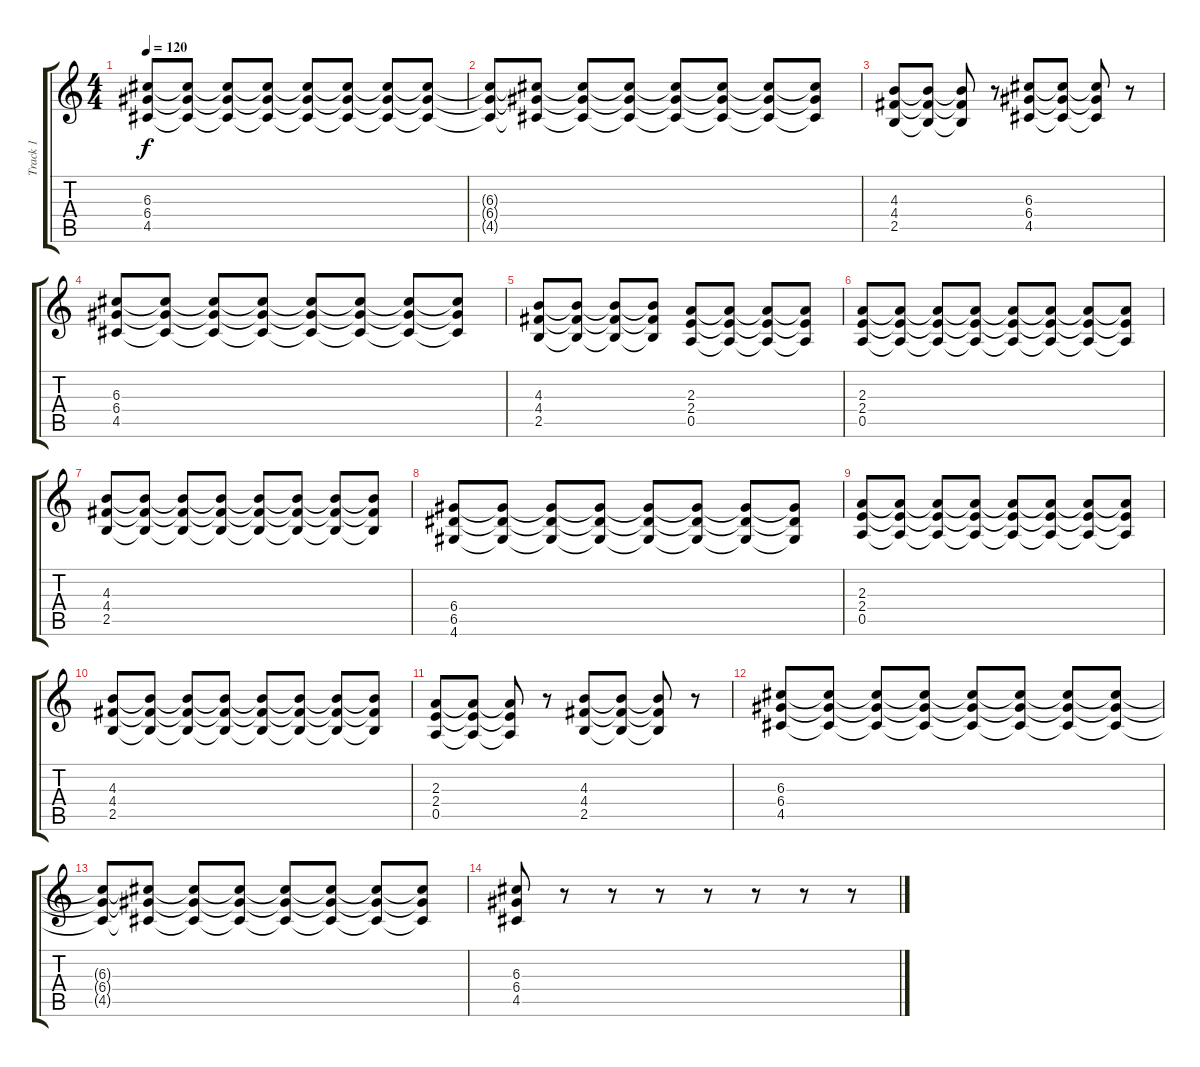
\track ("Track 1" "Track 1") {instrument distortionguitar}
\staff {score tabs}
\tuning (E4 B3 G3 D3 A2 E2) {hide}
\ts (4 4)
\tempo 120
\clef g2
\ks c
(6.3 6.4 4.5).8{dy f} (6.3{t} 6.4{t} 4.5{t}).8 (6.3{t} 6.4{t} 4.5{t}).8{volume 10} (6.3{t} 6.4{t} 4.5{t}).8 (6.3{t} 6.4{t} 4.5{t}).8{volume 8} (6.3{t} 6.4{t} 4.5{t}).8 (6.3{t} 6.4{t} 4.5{t}).8{volume 6} (6.3{t} 6.4{t} 4.5{t}).8 |
(6.3{t} 6.4{t} 4.5{t}).8{volume 5} (6.3{t} 6.4{t} 4.5{t}).8 (6.3{t} 6.4{t} 4.5{t}).8{volume 4} (6.3{t} 6.4{t} 4.5{t}).8 (6.3{t} 6.4{t} 4.5{t}).8{volume 2} (6.3{t} 6.4{t} 4.5{t}).8 (6.3{t} 6.4{t} 4.5{t}).8{volume 1} (6.3{t} 6.4{t} 4.5{t}).8 |
(4.3 4.4 2.5).8{volume 12} (4.3{t} 4.4{t} 2.5{t}).8 (4.3{t} 4.4{t} 2.5{t}).8 r.8 (6.3 6.4 4.5).8 (6.3{t} 6.4{t} 4.5{t}).8 (6.3{t} 6.4{t} 4.5{t}).8 r.8 |
(6.3 6.4 4.5).8 (6.3{t} 6.4{t} 4.5{t}).8 (6.3{t} 6.4{t} 4.5{t}).8{volume 10} (6.3{t} 6.4{t} 4.5{t}).8 (6.3{t} 6.4{t} 4.5{t}).8{volume 8} (6.3{t} 6.4{t} 4.5{t}).8 (6.3{t} 6.4{t} 4.5{t}).8{volume 6} (6.3{t} 6.4{t} 4.5{t}).8 |
(4.3 4.4 2.5).8{volume 12} (4.3{t} 4.4{t} 2.5{t}).8 (4.3{t} 4.4{t} 2.5{t}).8 (4.3{t} 4.4{t} 2.5{t}).8 (2.3 2.4 0.5).8 (2.3{t} 2.4{t} 0.5{t}).8 (2.3{t} 2.4{t} 0.5{t}).8 (2.3{t} 2.4{t} 0.5{t}).8 |
(2.3 2.4 0.5).8 (2.3{t} 2.4{t} 0.5{t}).8 (2.3{t} 2.4{t} 0.5{t}).8{volume 10} (2.3{t} 2.4{t} 0.5{t}).8 (2.3{t} 2.4{t} 0.5{t}).8{volume 8} (2.3{t} 2.4{t} 0.5{t}).8 (2.3{t} 2.4{t} 0.5{t}).8{volume 6} (2.3{t} 2.4{t} 0.5{t}).8 |
(4.3 4.4 2.5).8{volume 12} (4.3{t} 4.4{t} 2.5{t}).8 (4.3{t} 4.4{t} 2.5{t}).8{volume 10} (4.3{t} 4.4{t} 2.5{t}).8 (4.3{t} 4.4{t} 2.5{t}).8{volume 8} (4.3{t} 4.4{t} 2.5{t}).8 (4.3{t} 4.4{t} 2.5{t}).8{volume 6} (4.3{t} 4.4{t} 2.5{t}).8 |
(6.4 6.5 4.6).8{volume 12} (6.4{t} 6.5{t} 4.6{t}).8 (6.4{t} 6.5{t} 4.6{t}).8{volume 10} (6.4{t} 6.5{t} 4.6{t}).8 (6.4{t} 6.5{t} 4.6{t}).8{volume 8} (6.4{t} 6.5{t} 4.6{t}).8 (6.4{t} 6.5{t} 4.6{t}).8{volume 6} (6.4{t} 6.5{t} 4.6{t}).8 |
(2.3 2.4 0.5).8{volume 12} (2.3{t} 2.4{t} 0.5{t}).8 (2.3{t} 2.4{t} 0.5{t}).8{volume 10} (2.3{t} 2.4{t} 0.5{t}).8 (2.3{t} 2.4{t} 0.5{t}).8{volume 8} (2.3{t} 2.4{t} 0.5{t}).8 (2.3{t} 2.4{t} 0.5{t}).8{volume 6} (2.3{t} 2.4{t} 0.5{t}).8 |
(4.3 4.4 2.5).8{volume 12} (4.3{t} 4.4{t} 2.5{t}).8 (4.3{t} 4.4{t} 2.5{t}).8{volume 10} (4.3{t} 4.4{t} 2.5{t}).8 (4.3{t} 4.4{t} 2.5{t}).8{volume 8} (4.3{t} 4.4{t} 2.5{t}).8 (4.3{t} 4.4{t} 2.5{t}).8{volume 6} (4.3{t} 4.4{t} 2.5{t}).8 |
(2.3 2.4 0.5).8{volume 12} (2.3{t} 2.4{t} 0.5{t}).8 (2.3{t} 2.4{t} 0.5{t}).8 r.8 (4.3 4.4 2.5).8 (4.3{t} 4.4{t} 2.5{t}).8 (4.3{t} 4.4{t} 2.5{t}).8 r.8 |
(6.3 6.4 4.5).8 (6.3{t} 6.4{t} 4.5{t}).8 (6.3{t} 6.4{t} 4.5{t}).8{volume 10} (6.3{t} 6.4{t} 4.5{t}).8 (6.3{t} 6.4{t} 4.5{t}).8{volume 8} (6.3{t} 6.4{t} 4.5{t}).8 (6.3{t} 6.4{t} 4.5{t}).8{volume 6} (6.3{t} 6.4{t} 4.5{t}).8 |
(6.3{t} 6.4{t} 4.5{t}).8{volume 5} (6.3{t} 6.4{t} 4.5{t}).8 (6.3{t} 6.4{t} 4.5{t}).8{volume 4} (6.3{t} 6.4{t} 4.5{t}).8 (6.3{t} 6.4{t} 4.5{t}).8{volume 2} (6.3{t} 6.4{t} 4.5{t}).8 (6.3{t} 6.4{t} 4.5{t}).8{volume 1} (6.3{t} 6.4{t} 4.5{t}).8 |
(6.3 6.4 4.5).8{volume 12} r.8 r.8 r.8 r.8 r.8 r.8 r.8
